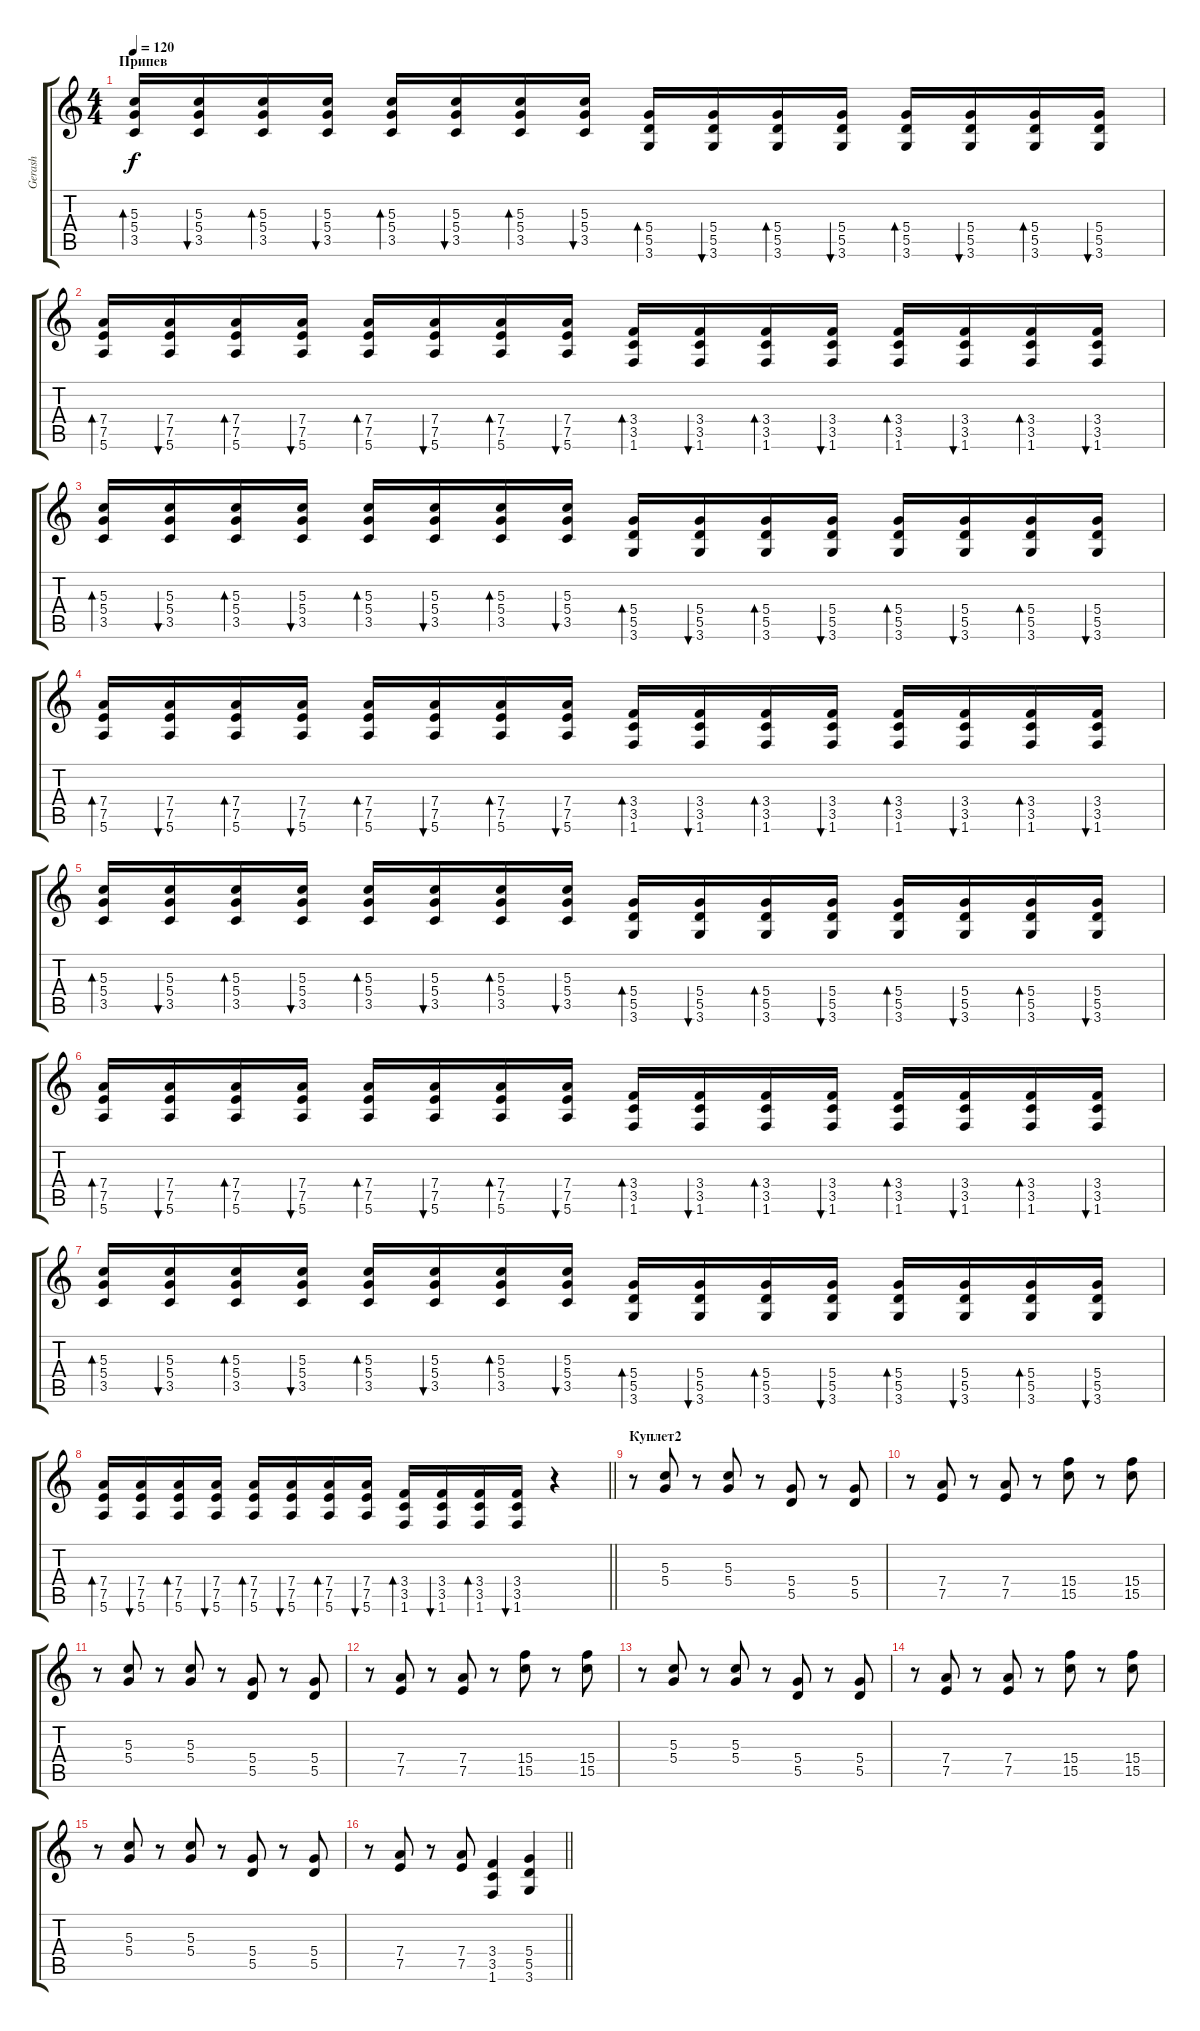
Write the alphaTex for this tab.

\track ("Gerash" "Gerash") {instrument overdrivenguitar}
\staff {score tabs}
\tuning (E4 B3 G3 D3 A2 E2) {hide}
\ts (4 4)
\section ("" "Припев")
\tempo 120
\clef g2
\ks c
(5.3 5.4 3.5).16{bd 120 dy f} (5.3 5.4 3.5).16{bu 120} (5.3 5.4 3.5).16{bd 120} (5.3 5.4 3.5).16{bu 120} (5.3 5.4 3.5).16{bd 120} (5.3 5.4 3.5).16{bu 120} (5.3 5.4 3.5).16{bd 120} (5.3 5.4 3.5).16{bu 120} (5.4 5.5 3.6).16{bd 120} (5.4 5.5 3.6).16{bu 120} (5.4 5.5 3.6).16{bd 120} (5.4 5.5 3.6).16{bu 120} (5.4 5.5 3.6).16{bd 120} (5.4 5.5 3.6).16{bu 120} (5.4 5.5 3.6).16{bd 120} (5.4 5.5 3.6).16{bu 120} |
(7.4 7.5 5.6).16{bd 120} (7.4 7.5 5.6).16{bu 120} (7.4 7.5 5.6).16{bd 120} (7.4 7.5 5.6).16{bu 120} (7.4 7.5 5.6).16{bd 120} (7.4 7.5 5.6).16{bu 120} (7.4 7.5 5.6).16{bd 120} (7.4 7.5 5.6).16{bu 120} (3.4 3.5 1.6).16{bd 120} (3.4 3.5 1.6).16{bu 120} (3.4 3.5 1.6).16{bd 120} (3.4 3.5 1.6).16{bu 120} (3.4 3.5 1.6).16{bd 120} (3.4 3.5 1.6).16{bu 120} (3.4 3.5 1.6).16{bd 120} (3.4 3.5 1.6).16{bu 120} |
(5.3 5.4 3.5).16{bd 120} (5.3 5.4 3.5).16{bu 120} (5.3 5.4 3.5).16{bd 120} (5.3 5.4 3.5).16{bu 120} (5.3 5.4 3.5).16{bd 120} (5.3 5.4 3.5).16{bu 120} (5.3 5.4 3.5).16{bd 120} (5.3 5.4 3.5).16{bu 120} (5.4 5.5 3.6).16{bd 120} (5.4 5.5 3.6).16{bu 120} (5.4 5.5 3.6).16{bd 120} (5.4 5.5 3.6).16{bu 120} (5.4 5.5 3.6).16{bd 120} (5.4 5.5 3.6).16{bu 120} (5.4 5.5 3.6).16{bd 120} (5.4 5.5 3.6).16{bu 120} |
(7.4 7.5 5.6).16{bd 120} (7.4 7.5 5.6).16{bu 120} (7.4 7.5 5.6).16{bd 120} (7.4 7.5 5.6).16{bu 120} (7.4 7.5 5.6).16{bd 120} (7.4 7.5 5.6).16{bu 120} (7.4 7.5 5.6).16{bd 120} (7.4 7.5 5.6).16{bu 120} (3.4 3.5 1.6).16{bd 120} (3.4 3.5 1.6).16{bu 120} (3.4 3.5 1.6).16{bd 120} (3.4 3.5 1.6).16{bu 120} (3.4 3.5 1.6).16{bd 120} (3.4 3.5 1.6).16{bu 120} (3.4 3.5 1.6).16{bd 120} (3.4 3.5 1.6).16{bu 120} |
(5.3 5.4 3.5).16{bd 120} (5.3 5.4 3.5).16{bu 120} (5.3 5.4 3.5).16{bd 120} (5.3 5.4 3.5).16{bu 120} (5.3 5.4 3.5).16{bd 120} (5.3 5.4 3.5).16{bu 120} (5.3 5.4 3.5).16{bd 120} (5.3 5.4 3.5).16{bu 120} (5.4 5.5 3.6).16{bd 120} (5.4 5.5 3.6).16{bu 120} (5.4 5.5 3.6).16{bd 120} (5.4 5.5 3.6).16{bu 120} (5.4 5.5 3.6).16{bd 120} (5.4 5.5 3.6).16{bu 120} (5.4 5.5 3.6).16{bd 120} (5.4 5.5 3.6).16{bu 120} |
(7.4 7.5 5.6).16{bd 120} (7.4 7.5 5.6).16{bu 120} (7.4 7.5 5.6).16{bd 120} (7.4 7.5 5.6).16{bu 120} (7.4 7.5 5.6).16{bd 120} (7.4 7.5 5.6).16{bu 120} (7.4 7.5 5.6).16{bd 120} (7.4 7.5 5.6).16{bu 120} (3.4 3.5 1.6).16{bd 120} (3.4 3.5 1.6).16{bu 120} (3.4 3.5 1.6).16{bd 120} (3.4 3.5 1.6).16{bu 120} (3.4 3.5 1.6).16{bd 120} (3.4 3.5 1.6).16{bu 120} (3.4 3.5 1.6).16{bd 120} (3.4 3.5 1.6).16{bu 120} |
(5.3 5.4 3.5).16{bd 120} (5.3 5.4 3.5).16{bu 120} (5.3 5.4 3.5).16{bd 120} (5.3 5.4 3.5).16{bu 120} (5.3 5.4 3.5).16{bd 120} (5.3 5.4 3.5).16{bu 120} (5.3 5.4 3.5).16{bd 120} (5.3 5.4 3.5).16{bu 120} (5.4 5.5 3.6).16{bd 120} (5.4 5.5 3.6).16{bu 120} (5.4 5.5 3.6).16{bd 120} (5.4 5.5 3.6).16{bu 120} (5.4 5.5 3.6).16{bd 120} (5.4 5.5 3.6).16{bu 120} (5.4 5.5 3.6).16{bd 120} (5.4 5.5 3.6).16{bu 120} |
\barLineRight lightlight
(7.4 7.5 5.6).16{bd 120} (7.4 7.5 5.6).16{bu 120} (7.4 7.5 5.6).16{bd 120} (7.4 7.5 5.6).16{bu 120} (7.4 7.5 5.6).16{bd 120} (7.4 7.5 5.6).16{bu 120} (7.4 7.5 5.6).16{bd 120} (7.4 7.5 5.6).16{bu 120} (3.4 3.5 1.6).16{bd 120} (3.4 3.5 1.6).16{bu 120} (3.4 3.5 1.6).16{bd 120} (3.4 3.5 1.6).16{bu 120} r.4 |
\section ("" "Куплет2")
r.8 (5.3 5.4).8 r.8 (5.3 5.4).8 r.8 (5.4 5.5).8 r.8 (5.4 5.5).8 |
r.8 (7.4 7.5).8 r.8 (7.4 7.5).8 r.8 (15.4 15.5).8 r.8 (15.4 15.5).8 |
r.8 (5.3 5.4).8 r.8 (5.3 5.4).8 r.8 (5.4 5.5).8 r.8 (5.4 5.5).8 |
r.8 (7.4 7.5).8 r.8 (7.4 7.5).8 r.8 (15.4 15.5).8 r.8 (15.4 15.5).8 |
r.8 (5.3 5.4).8 r.8 (5.3 5.4).8 r.8 (5.4 5.5).8 r.8 (5.4 5.5).8 |
r.8 (7.4 7.5).8 r.8 (7.4 7.5).8 r.8 (15.4 15.5).8 r.8 (15.4 15.5).8 |
r.8 (5.3 5.4).8 r.8 (5.3 5.4).8 r.8 (5.4 5.5).8 r.8 (5.4 5.5).8 |
\barLineRight lightlight
r.8 (7.4 7.5).8 r.8 (7.4 7.5).8 (3.4 3.5 1.6).4 (5.4 5.5 3.6).4
